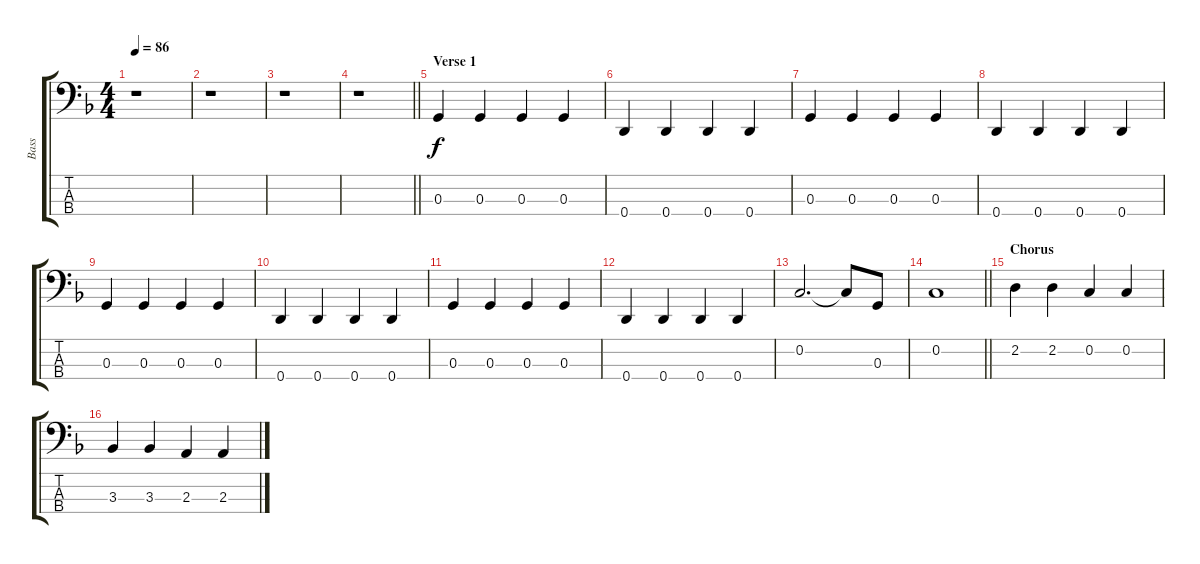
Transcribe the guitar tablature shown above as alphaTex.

\track ("Bass" "Bass") {instrument slapbass1}
\staff {score tabs}
\tuning (F2 C2 G1 D1) {hide}
\ts (4 4)
\tempo 86
\clef f4
\ks dminor
r.1{dy f instrument slapbass1} |
r.1 |
r.1 |
\barLineRight lightlight
r.1 |
\section ("" "Verse 1")
0.3.4 0.3.4 0.3.4 0.3.4 |
0.4.4 0.4.4 0.4.4 0.4.4 |
0.3.4 0.3.4 0.3.4 0.3.4 |
0.4.4 0.4.4 0.4.4 0.4.4 |
0.3.4 0.3.4 0.3.4 0.3.4 |
0.4.4 0.4.4 0.4.4 0.4.4 |
0.3.4 0.3.4 0.3.4 0.3.4 |
0.4.4 0.4.4 0.4.4 0.4.4 |
0.2.2{d} 0.2{t}.8 0.3.8 |
\barLineRight lightlight
0.2.1 |
\section ("" "Chorus")
2.2.4 2.2.4 0.2.4 0.2.4 |
3.3.4 3.3.4 2.3.4 2.3.4
